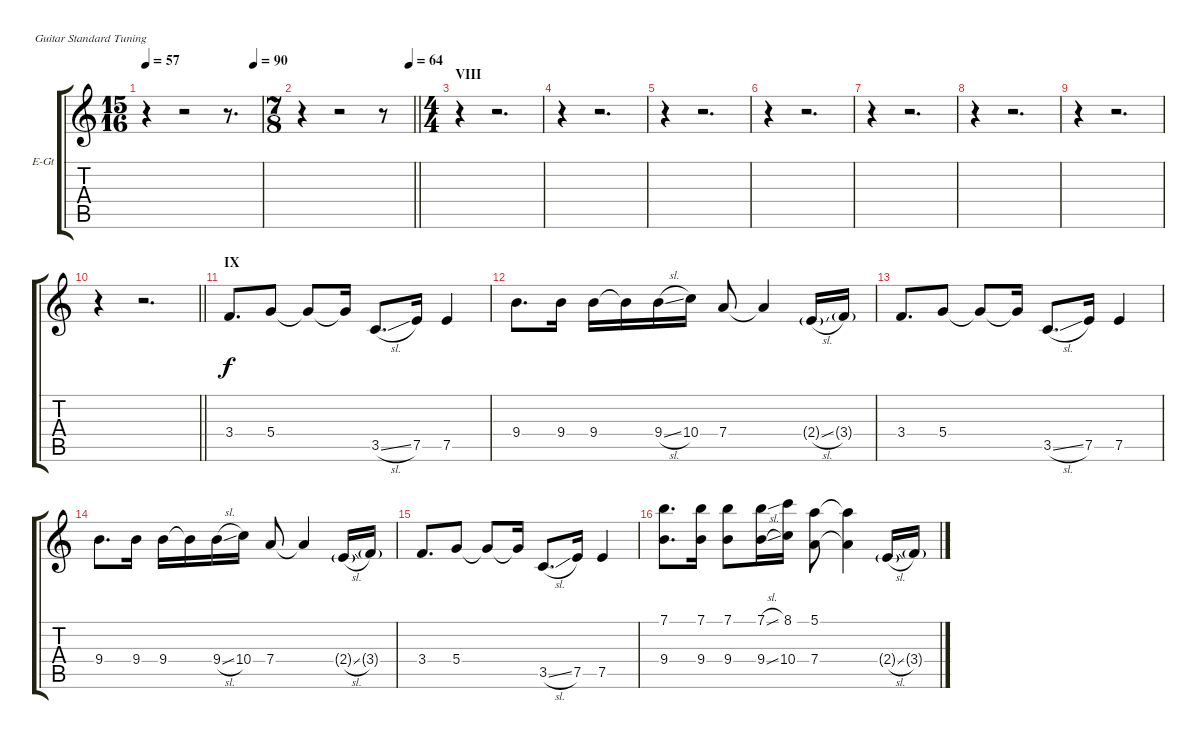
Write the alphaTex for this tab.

\bracketExtendMode groupsimilarinstruments
\firstSystemTrackNameOrientation horizontal
\otherSystemsTrackNameOrientation horizontal
\track ("Peter Lindgren" "E-Gt") {instrument electricguitarjazz}
\staff {score tabs}
\tuning (E4 B3 G3 D3 A2 E2)
\ts (15 16)
\beaming (8 7)
\tempo 57
\tempo (90 0.933333)
\clef g2
\ks c
r.4{dy f} r.2 r.8{d} |
\ts (7 8)
\beaming (8 3 2 2)
\tempo (64 0.964286)
\barLineRight lightlight
r.4 r.2 r.8 |
\ts (4 4)
\beaming (8 2 2 2 2)
\section ("" "VIII")
r.4 r.2{d} |
r.4 r.2{d} |
r.4 r.2{d} |
r.4 r.2{d} |
r.4 r.2{d} |
r.4 r.2{d} |
r.4 r.2{d} |
\barLineRight lightlight
r.4 r.2{d} |
\section ("" "IX")
3.4.8{d} 5.4.8 5.4{t}.8 5.4{t}.16 3.5{sl}.8{d} 7.5.16 7.5.4 |
9.4.8{d} 9.4.16 9.4.16 9.4{t}.16 9.4{sl}.16 10.4.16 7.4.8 7.4{t}.4 2.4{sl g}.16 3.4{g}.16 |
3.4.8{d} 5.4.8 5.4{t}.8 5.4{t}.16 3.5{sl}.8{d} 7.5.16 7.5.4 |
9.4.8{d} 9.4.16 9.4.16 9.4{t}.16 9.4{sl}.16 10.4.16 7.4.8 7.4{t}.4 2.4{sl g}.16 3.4{g}.16 |
3.4.8{d} 5.4.8 5.4{t}.8 5.4{t}.16 3.5{sl}.8{d} 7.5.16 7.5.4 |
(7.1 9.4).8{d} (7.1 9.4).16 (7.1 9.4).8 (7.1{sl} 9.4{sl}).16 (8.1 10.4).16 (5.1 7.4).8 (5.1{t} 7.4{t}).4 2.4{sl g}.16 3.4{g}.16
